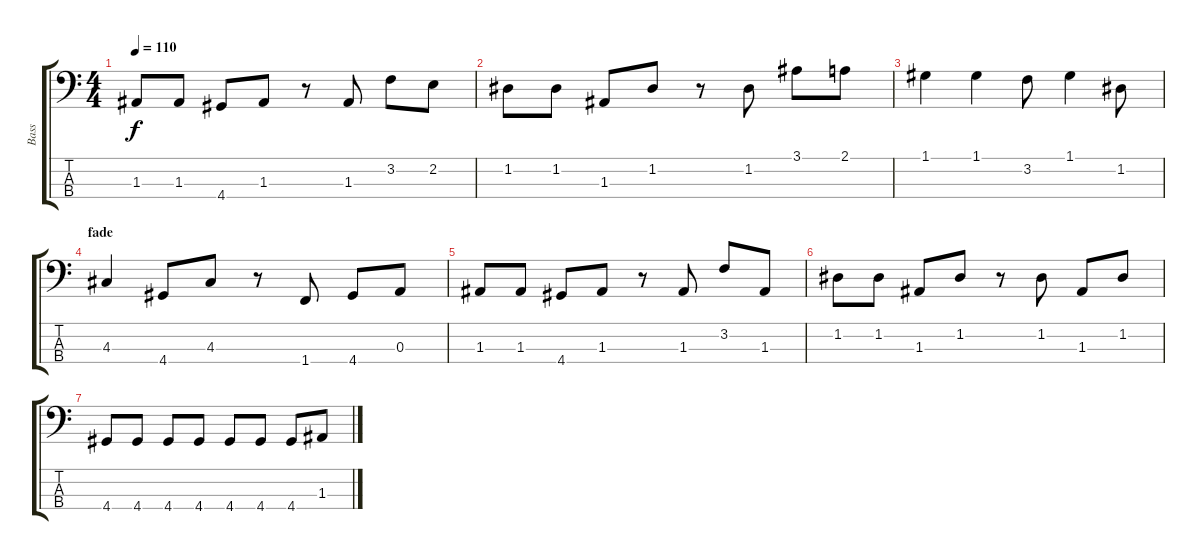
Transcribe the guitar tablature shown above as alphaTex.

\track ("Bass" "Bass") {instrument electricbassfinger}
\staff {score tabs}
\tuning (G2 D2 A1 E1) {hide}
\ts (4 4)
\tempo 110
\clef f4
\ks c
1.3.8{dy f} 1.3.8 4.4.8 1.3.8 r.8 1.3.8 3.2.8 2.2.8 |
1.2.8 1.2.8 1.3.8 1.2.8 r.8 1.2.8 3.1.8 2.1.8 |
1.1.4 1.1.4 3.2.8 1.1.4 1.2.8 |
\section ("" "fade")
4.3.4 4.4.8 4.3.8 r.8 1.4.8 4.4.8 0.3.8 |
1.3.8 1.3.8 4.4.8 1.3.8 r.8 1.3.8 3.2.8 1.3.8 |
1.2.8 1.2.8 1.3.8 1.2.8 r.8 1.2.8 1.3.8 1.2.8 |
4.4.8 4.4.8 4.4.8 4.4.8 4.4.8 4.4.8 4.4.8 1.3.8
